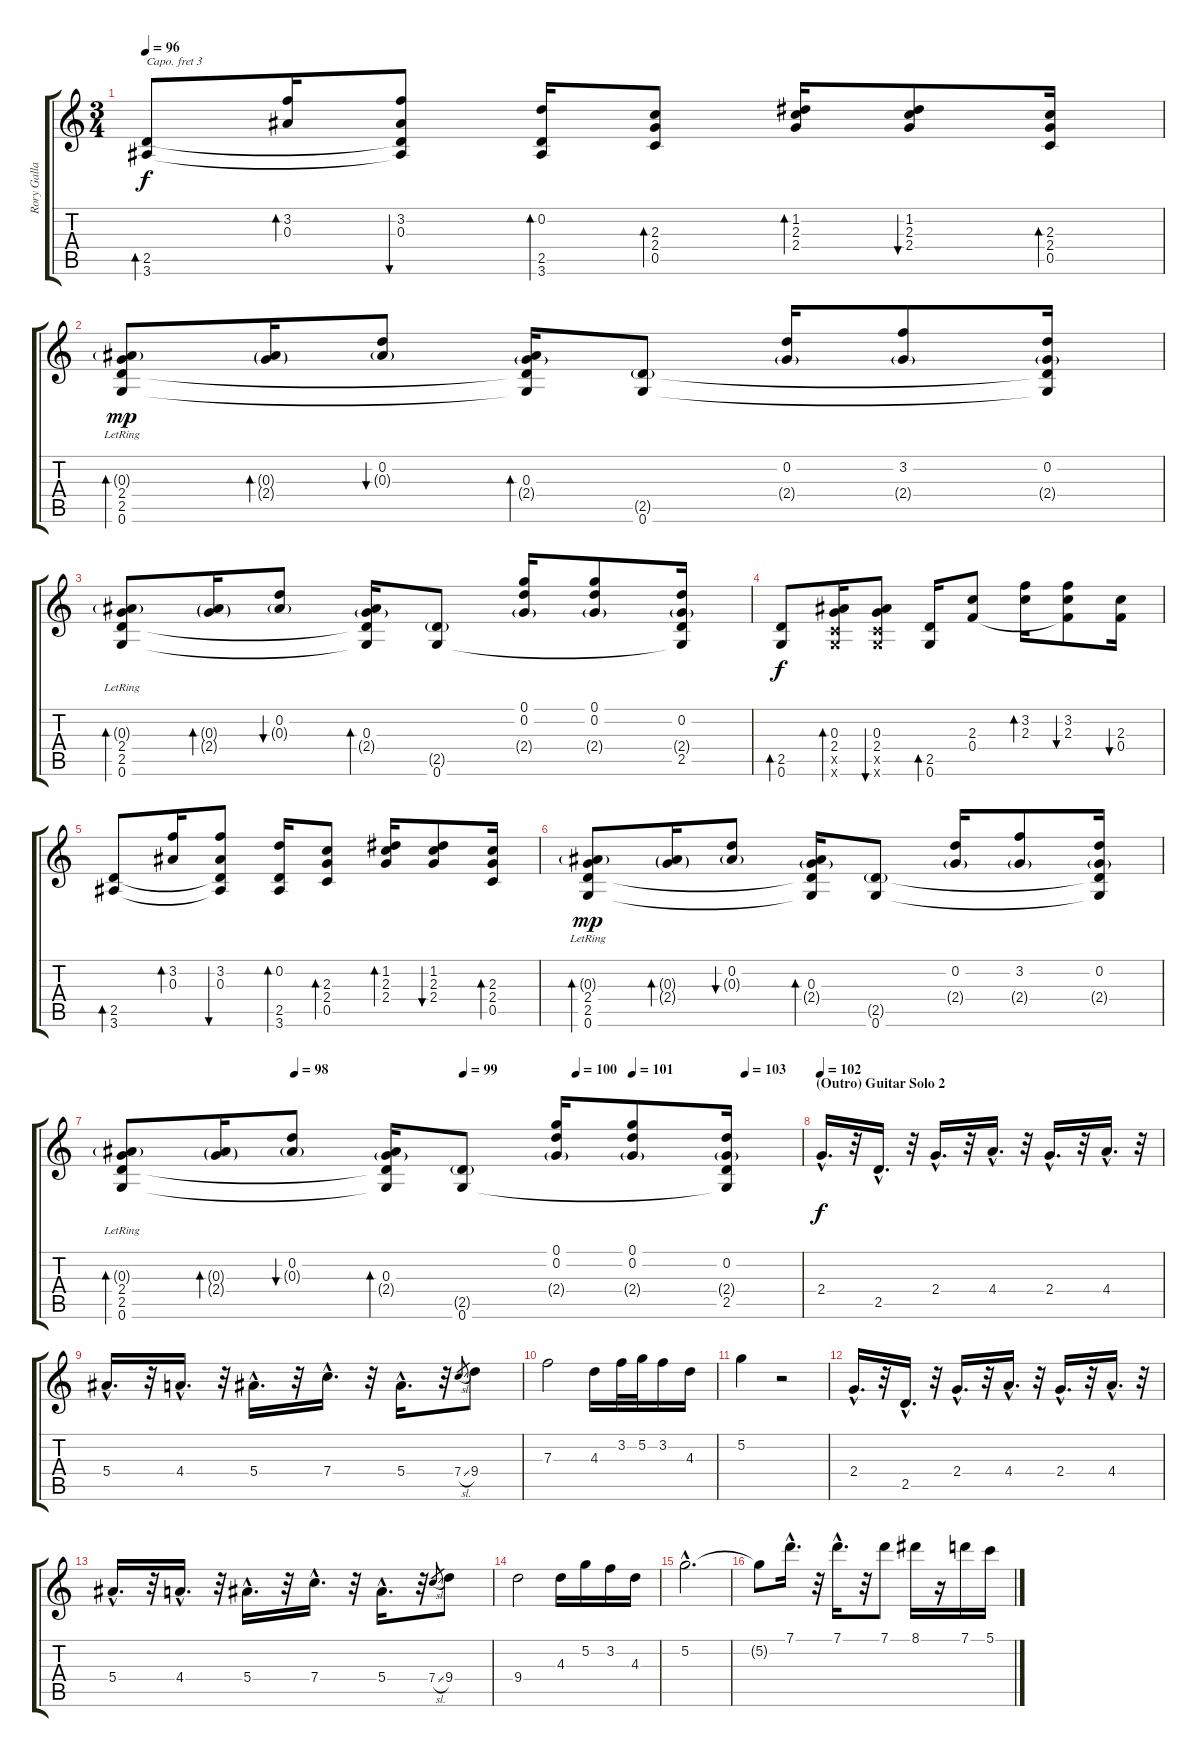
\track ("Rory Gallagher" "Rory Galla") {instrument electricguitarclean}
\staff {score tabs}
\capo 3
\tuning (E4 B3 G3 D3 A2 E2) {hide}
\ts (3 4)
\tempo 96
\clef g2
\ks c
(2.5 3.6).8{bd 240 dy f} (3.2 0.3).16{bd 240} (3.2 0.3 2.5{t} 3.6{t}).8{bu 240} (0.2 2.5 3.6).16{bd 240} (2.3 2.4 0.5).8{bd 240} (1.2 2.3 2.4).16{bd 240} (1.2 2.3 2.4).8{bu 240} (2.3 2.4 0.5).16{bd 240} |
(0.3{g lr} 2.4{lr} 2.5{lr} 0.6{lr}).8{bd 240 dy mp} (0.3{g} 2.4{g}).16{bd 240} (0.2 0.3{g}).8{bu 240} (0.3 2.4{g} 2.5{t} 0.6{t}).16{bd 480} (2.5{g} 0.6).8 (0.2 2.4{g}).16 (3.2 2.4{g}).8 (0.2 2.4{g} 2.5{t} 0.6{t}).16 |
(0.3{g lr} 2.4{lr} 2.5{lr} 0.6{lr}).8{bd 240} (0.3{g} 2.4{g}).16{bd 240} (0.2 0.3{g}).8{bu 240} (0.3 2.4{g} 2.5{t} 0.6{t}).16{bd 480} (2.5{g} 0.6).8 (0.1 0.2 2.4{g}).16 (0.1 0.2 2.4{g}).8 (0.2 2.4{g} 2.5 0.6{t}).16 |
(2.5 0.6).8{bd 120 dy f} (0.3 2.4 0.5{x} 0.6{x}).16{bd 120} (0.3 2.4 0.5{x} 0.6{x}).8{bu 120} (2.5 0.6).16{bd 120} (2.3 0.4).8 (3.2 2.3).16{bd 120} (3.2 2.3 0.4{t}).8{bu 240} (2.3 0.4).16{bu 240} |
(2.5 3.6).8{bd 240} (3.2 0.3).16{bd 240} (3.2 0.3 2.5{t} 3.6{t}).8{bu 240} (0.2 2.5 3.6).16{bd 240} (2.3 2.4 0.5).8{bd 240} (1.2 2.3 2.4).16{bd 240} (1.2 2.3 2.4).8{bu 240} (2.3 2.4 0.5).16{bd 240} |
(0.3{g lr} 2.4{lr} 2.5{lr} 0.6{lr}).8{bd 240 dy mp} (0.3{g} 2.4{g}).16{bd 240} (0.2 0.3{g}).8{bu 240} (0.3 2.4{g} 2.5{t} 0.6{t}).16{bd 480} (2.5{g} 0.6).8 (0.2 2.4{g}).16 (3.2 2.4{g}).8 (0.2 2.4{g} 2.5{t} 0.6{t}).16 |
\tempo (98 0.25)
\tempo (99 0.5)
\tempo (100 0.6666666666666666)
\tempo (101 0.75)
\tempo (103 0.9166666666666666)
(0.3{g lr} 2.4{lr} 2.5{lr} 0.6{lr}).8{bd 240} (0.3{g} 2.4{g}).16{bd 240} (0.2 0.3{g}).8{bu 240} (0.3 2.4{g} 2.5{t} 0.6{t}).16{bd 480} (2.5{g} 0.6).8 (0.1 0.2 2.4{g}).16 (0.1 0.2 2.4{g}).8 (0.2 2.4{g} 2.5 0.6{t}).16 |
\section ("" "(Outro) Guitar Solo 2")
\tempo 102
2.4{hac}.16{d dy f volume 15} r.32 2.5{hac}.16{d} r.32 2.4{hac}.16{d} r.32 4.4{hac}.16{d} r.32 2.4{hac}.16{d} r.32 4.4{hac}.16{d} r.32 |
5.4{hac}.16{d} r.32 4.4{hac}.16{d} r.32 5.4{hac}.16{d} r.32 7.4{hac}.16{d} r.32 5.4{hac}.16{d} r.32 7.4{sl}.8{gr} 9.4.8 |
7.3.2 4.3.16 3.2.32 5.2.32 3.2.16 4.3.16 |
5.2.4 r.2 |
2.4{hac}.16{d volume 15} r.32 2.5{hac}.16{d} r.32 2.4{hac}.16{d} r.32 4.4{hac}.16{d} r.32 2.4{hac}.16{d} r.32 4.4{hac}.16{d} r.32 |
5.4{hac}.16{d} r.32 4.4{hac}.16{d} r.32 5.4{hac}.16{d} r.32 7.4{hac}.16{d} r.32 5.4{hac}.16{d} r.32 7.4{sl}.8{gr} 9.4.8 |
9.4.2 4.3.16 5.2.16 3.2.16 4.3.16 |
5.2{hac}.2{d} |
5.2{t}.8 7.1{hac}.16{d} r.32 7.1{hac}.16{d} r.32 7.1.8 8.1.16 r.16 7.1.16 5.1.16
